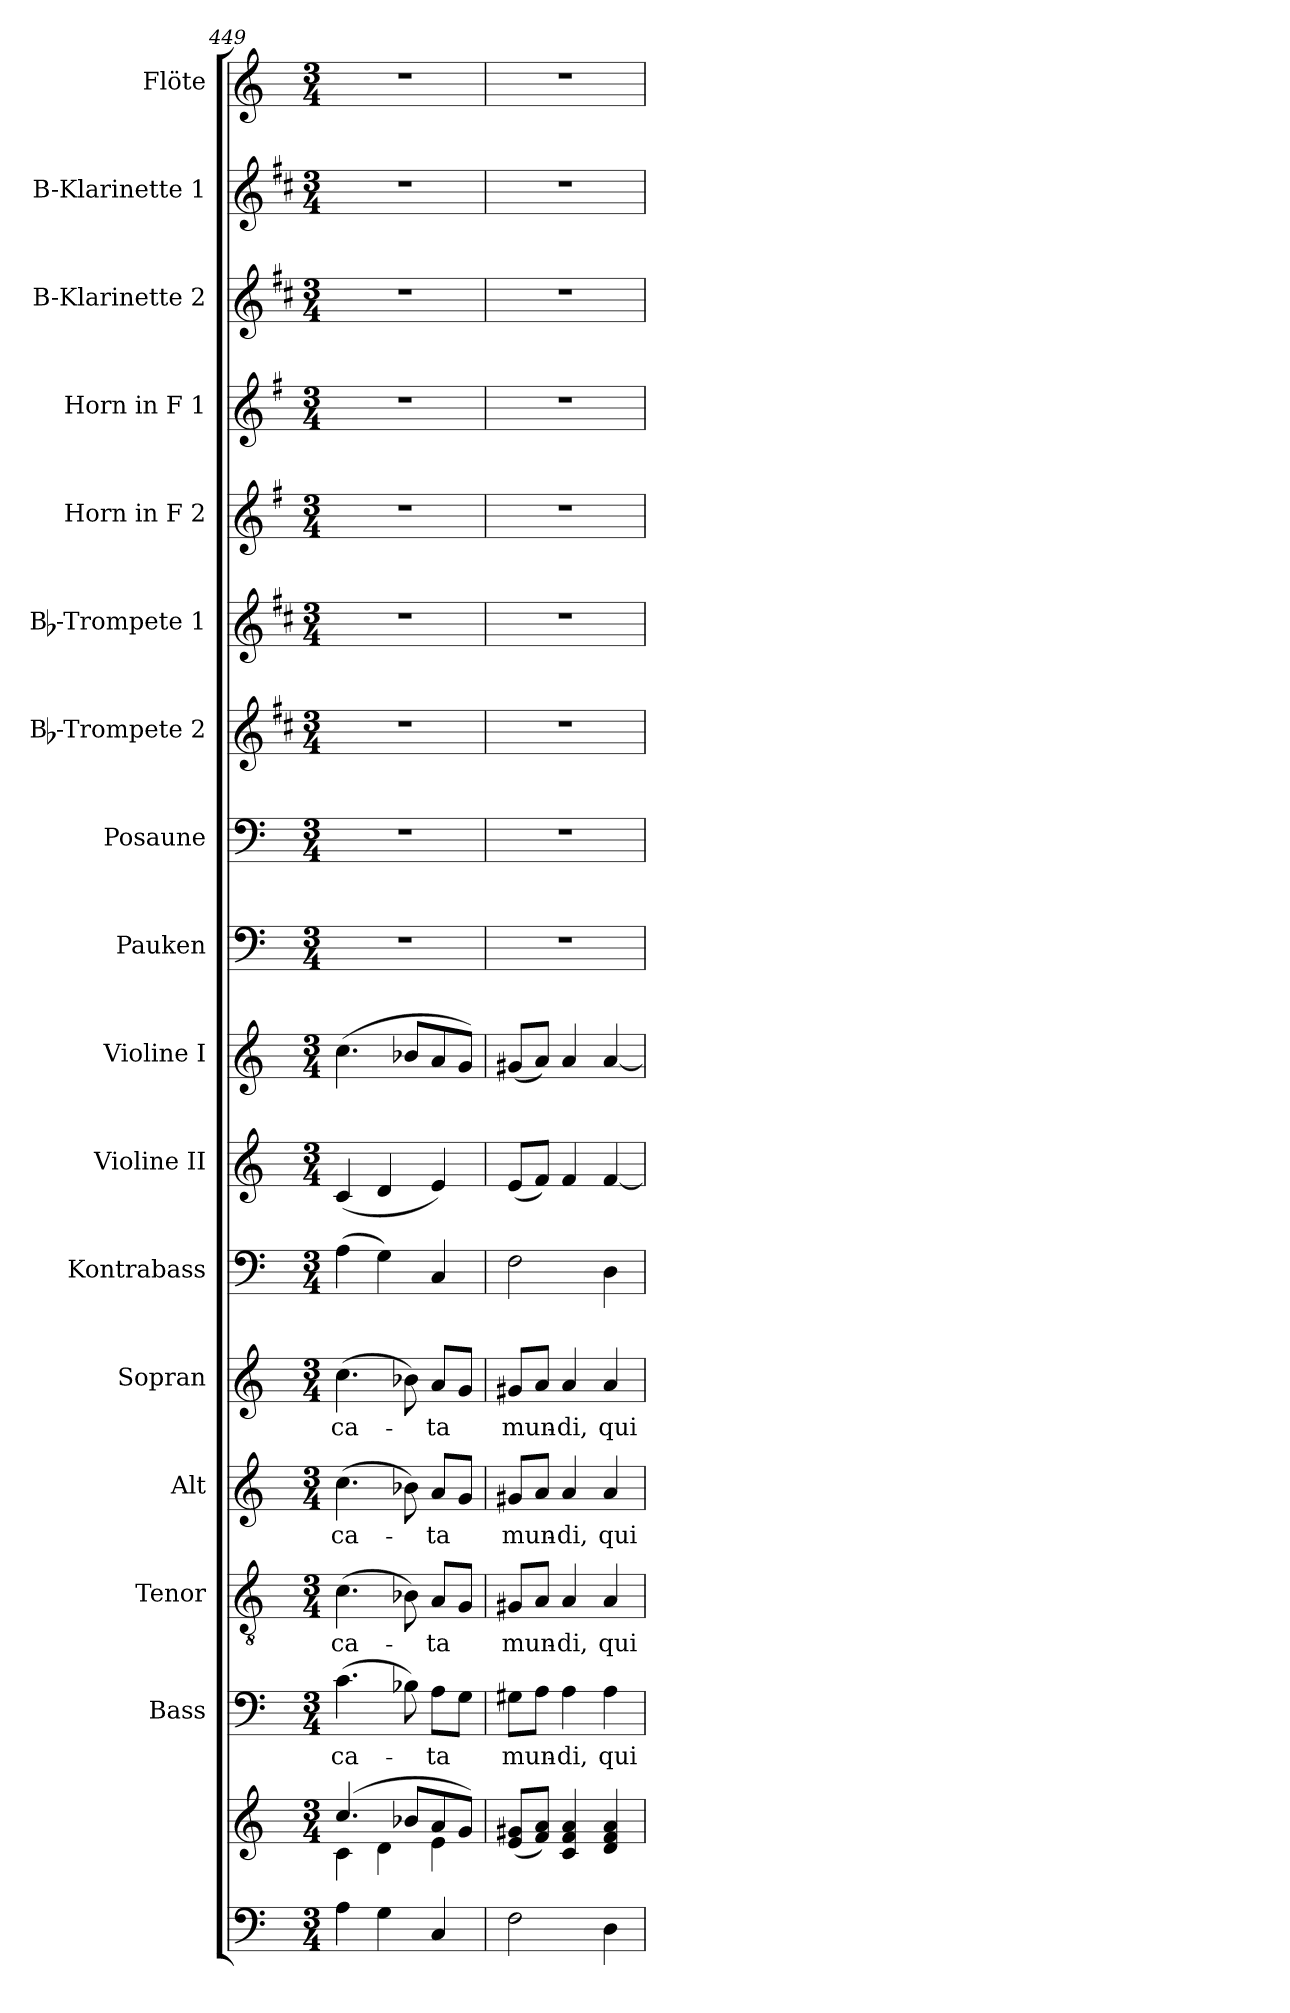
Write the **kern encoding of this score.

**kern	**kern	**kern	**text	**kern	**text	**kern	**text	**kern	**text	**kern	**kern	**kern	**kern	**kern	**kern	**kern	**kern	**kern	**kern	**kern	**kern
*part17	*part17	*part16	*part16	*part15	*part15	*part14	*part14	*part13	*part13	*part12	*part11	*part10	*part9	*part8	*part7	*part6	*part5	*part4	*part3	*part2	*part1
*staff18	*staff17	*staff16	*staff16	*staff15	*staff15	*staff14	*staff14	*staff13	*staff13	*staff12	*staff11	*staff10	*staff9	*staff8	*staff7	*staff6	*staff5	*staff4	*staff3	*staff2	*staff1
*	*	*I"Bass	*	*I"Tenor	*	*I"Alt	*	*I"Sopran	*	*I"Kontrabass	*I"Violine II	*I"Violine I	*I"Pauken	*I"Posaune	*I"Bb-Trompete 2	*I"Bb-Trompete 1	*I"Horn in F 2	*I"Horn in F 1	*I"B-Klarinette 2	*I"B-Klarinette 1	*I"Flöte
*	*	*I'B.	*	*I'T.	*	*I'A.	*	*I'S.	*	*I'Kb.	*I'Vl. II	*I'Vl. I	*I'Pk.	*I'Pos.	*I'Bb Trp. 2	*I'Bb Trp. 1	*I'Hrn. 2	*I'Hrn. 1	*I'B Kl. 2	*I'B Kl. 1	*I'Fl.
*clefF4	*clefG2	*clefF4	*	*clefGv2	*	*clefG2	*	*clefG2	*	*clefF4	*clefG2	*clefG2	*clefF4	*clefF4	*clefG2	*clefG2	*clefG2	*clefG2	*clefG2	*clefG2	*clefG2
*	*	*	*	*	*	*	*	*	*	*ITrd7c12	*	*	*	*	*ITrd1c2	*ITrd1c2	*ITrd4c7	*ITrd4c7	*ITrd1c2	*ITrd1c2	*
*k[]	*k[]	*k[]	*	*k[]	*	*k[]	*	*k[]	*	*k[]	*k[]	*k[]	*k[]	*k[]	*k[]	*k[]	*k[]	*k[]	*k[]	*k[]	*k[]
*C:	*C:	*C:	*	*C:	*	*C:	*	*C:	*	*C:	*C:	*C:	*C:	*C:	*C:	*C:	*C:	*C:	*C:	*C:	*C:
*M3/4	*M3/4	*M3/4	*	*M3/4	*	*M3/4	*	*M3/4	*	*M3/4	*M3/4	*M3/4	*M3/4	*M3/4	*M3/4	*M3/4	*M3/4	*M3/4	*M3/4	*M3/4	*M3/4
=449	=449	=449	=449	=449	=449	=449	=449	=449	=449	=449	=449	=449	=449	=449	=449	=449	=449	=449	=449	=449	=449
*	*^	*	*	*	*	*	*	*	*	*	*	*	*	*	*	*	*	*	*	*	*
!	!	!	!	!LO:LY:b	!	!LO:LY:b	!	!LO:LY:b	!	!LO:LY:b	!	!	!	!	!	!	!	!	!	!	!	!
4A\	(4.cc/	4c\	(>4.c\	-ca-	(>4.c\	-ca-	(>4.cc\	-ca-	(>4.cc\	-ca-	(>4AA\	(<4c/	(>4.cc\	2.r	2.r	2.r	2.r	2.r	2.r	2.r	2.r	2.r
4G\	.	4d\	.	.	.	.	.	.	.	.	4GG\)	4d/	.	.	.	.	.	.	.	.	.	.
.	8b-X/L	.	8B-X\)	.	8B-X\)	.	8b-X\)	.	8b-X\)	.	.	.	8b-X/L	.	.	.	.	.	.	.	.	.
!	!	!	!	!LO:LY:b	!	!LO:LY:b	!	!LO:LY:b	!	!LO:LY:b	!	!	!	!	!	!	!	!	!	!	!	!
4C/	8a/	4e\	8A\L	-ta	8A/L	-ta	8a/L	-ta	8a/L	-ta	4CC/	4e/)	8a/	.	.	.	.	.	.	.	.	.
.	8g/J)	.	8G\J	.	8G/J	.	8g/J	.	8g/J	.	.	.	8g/J)	.	.	.	.	.	.	.	.	.
*	*v	*v	*	*	*	*	*	*	*	*	*	*	*	*	*	*	*	*	*	*	*	*
=450	=450	=450	=450	=450	=450	=450	=450	=450	=450	=450	=450	=450	=450	=450	=450	=450	=450	=450	=450	=450	=450
!	!	!	!LO:LY:b	!	!LO:LY:b	!	!LO:LY:b	!	!LO:LY:b	!	!	!	!	!	!	!	!	!	!	!	!
2F\	(<8e/ 8g#X/L	8G#X\L	mun-	8G#X/L	mun-	8g#X/L	mun-	8g#X/L	mun-	2FF\	(<8e/L	(<8g#X/L	2.r	2.r	2.r	2.r	2.r	2.r	2.r	2.r	2.r
.	8f/ 8a/J)	8A\J	.	8A/J	.	8a/J	.	8a/J	.	.	8f/J)	8a/J)	.	.	.	.	.	.	.	.	.
!	!	!	!LO:LY:b	!	!LO:LY:b	!	!LO:LY:b	!	!LO:LY:b	!	!	!	!	!	!	!	!	!	!	!	!
.	4c/ 4f/ 4a/	4A\	-di,	4A/	-di,	4a/	-di,	4a/	-di,	.	4f/	4a/	.	.	.	.	.	.	.	.	.
!	!	!	!LO:LY:b	!	!LO:LY:b	!	!LO:LY:b	!	!LO:LY:b	!	!	!	!	!	!	!	!	!	!	!	!
4D\	4d/ 4f/ 4a/	4A\	qui	4A/	qui	4a/	qui	4a/	qui	4DD\	[4f/	[4a/	.	.	.	.	.	.	.	.	.
=	=	=	=	=	=	=	=	=	=	=	=	=	=	=	=	=	=	=	=	=	=
*-	*-	*-	*-	*-	*-	*-	*-	*-	*-	*-	*-	*-	*-	*-	*-	*-	*-	*-	*-	*-	*-
